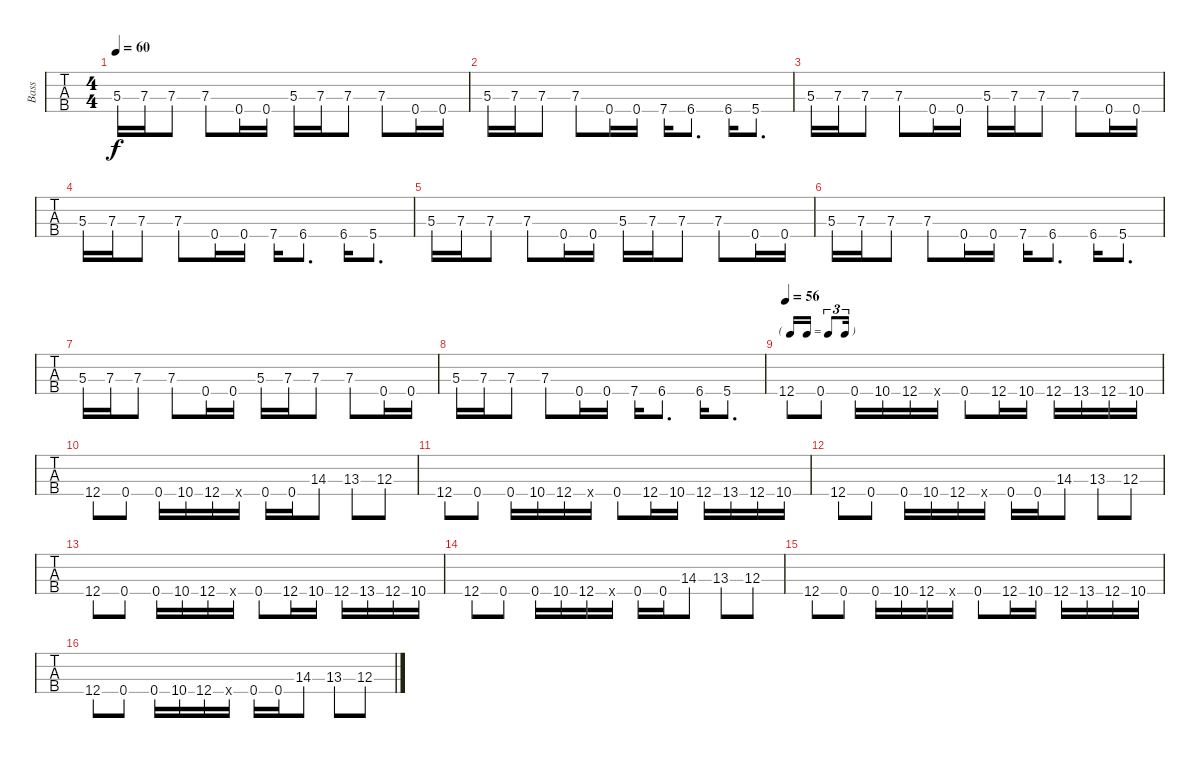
\track ("Bass" "Bass") {instrument electricbassfinger}
\staff {tabs}
\tuning (Eb2 Bb1 F1 C1) {hide}
\ts (4 4)
\tempo 60
\clef f4
\ks c
5.3.16{dy f} 7.3.16 7.3.8 7.3.8 0.4.16 0.4.16 5.3.16 7.3.16 7.3.8 7.3.8 0.4.16 0.4.16 |
5.3.16 7.3.16 7.3.8 7.3.8 0.4.16 0.4.16 7.4.16 6.4.8{d} 6.4.16 5.4.8{d} |
5.3.16 7.3.16 7.3.8 7.3.8 0.4.16 0.4.16 5.3.16 7.3.16 7.3.8 7.3.8 0.4.16 0.4.16 |
5.3.16 7.3.16 7.3.8 7.3.8 0.4.16 0.4.16 7.4.16 6.4.8{d} 6.4.16 5.4.8{d} |
5.3.16 7.3.16 7.3.8 7.3.8 0.4.16 0.4.16 5.3.16 7.3.16 7.3.8 7.3.8 0.4.16 0.4.16 |
5.3.16 7.3.16 7.3.8 7.3.8 0.4.16 0.4.16 7.4.16 6.4.8{d} 6.4.16 5.4.8{d} |
5.3.16 7.3.16 7.3.8 7.3.8 0.4.16 0.4.16 5.3.16 7.3.16 7.3.8 7.3.8 0.4.16 0.4.16 |
5.3.16 7.3.16 7.3.8 7.3.8 0.4.16 0.4.16 7.4.16 6.4.8{d} 6.4.16 5.4.8{d} |
\tf triplet16th
\tempo 56
12.4.8 0.4.8 0.4.16 10.4.16 12.4.16 0.4{x}.16 0.4.8 12.4.16 10.4.16 12.4.16 13.4.16 12.4.16 10.4.16 |
12.4.8 0.4.8 0.4.16 10.4.16 12.4.16 0.4{x}.16 0.4.16 0.4.16 14.3.8 13.3.8 12.3.8 |
12.4.8 0.4.8 0.4.16 10.4.16 12.4.16 0.4{x}.16 0.4.8 12.4.16 10.4.16 12.4.16 13.4.16 12.4.16 10.4.16 |
12.4.8 0.4.8 0.4.16 10.4.16 12.4.16 0.4{x}.16 0.4.16 0.4.16 14.3.8 13.3.8 12.3.8 |
12.4.8 0.4.8 0.4.16 10.4.16 12.4.16 0.4{x}.16 0.4.8 12.4.16 10.4.16 12.4.16 13.4.16 12.4.16 10.4.16 |
12.4.8 0.4.8 0.4.16 10.4.16 12.4.16 0.4{x}.16 0.4.16 0.4.16 14.3.8 13.3.8 12.3.8 |
12.4.8 0.4.8 0.4.16 10.4.16 12.4.16 0.4{x}.16 0.4.8 12.4.16 10.4.16 12.4.16 13.4.16 12.4.16 10.4.16 |
12.4.8 0.4.8 0.4.16 10.4.16 12.4.16 0.4{x}.16 0.4.16 0.4.16 14.3.8 13.3.8 12.3.8
